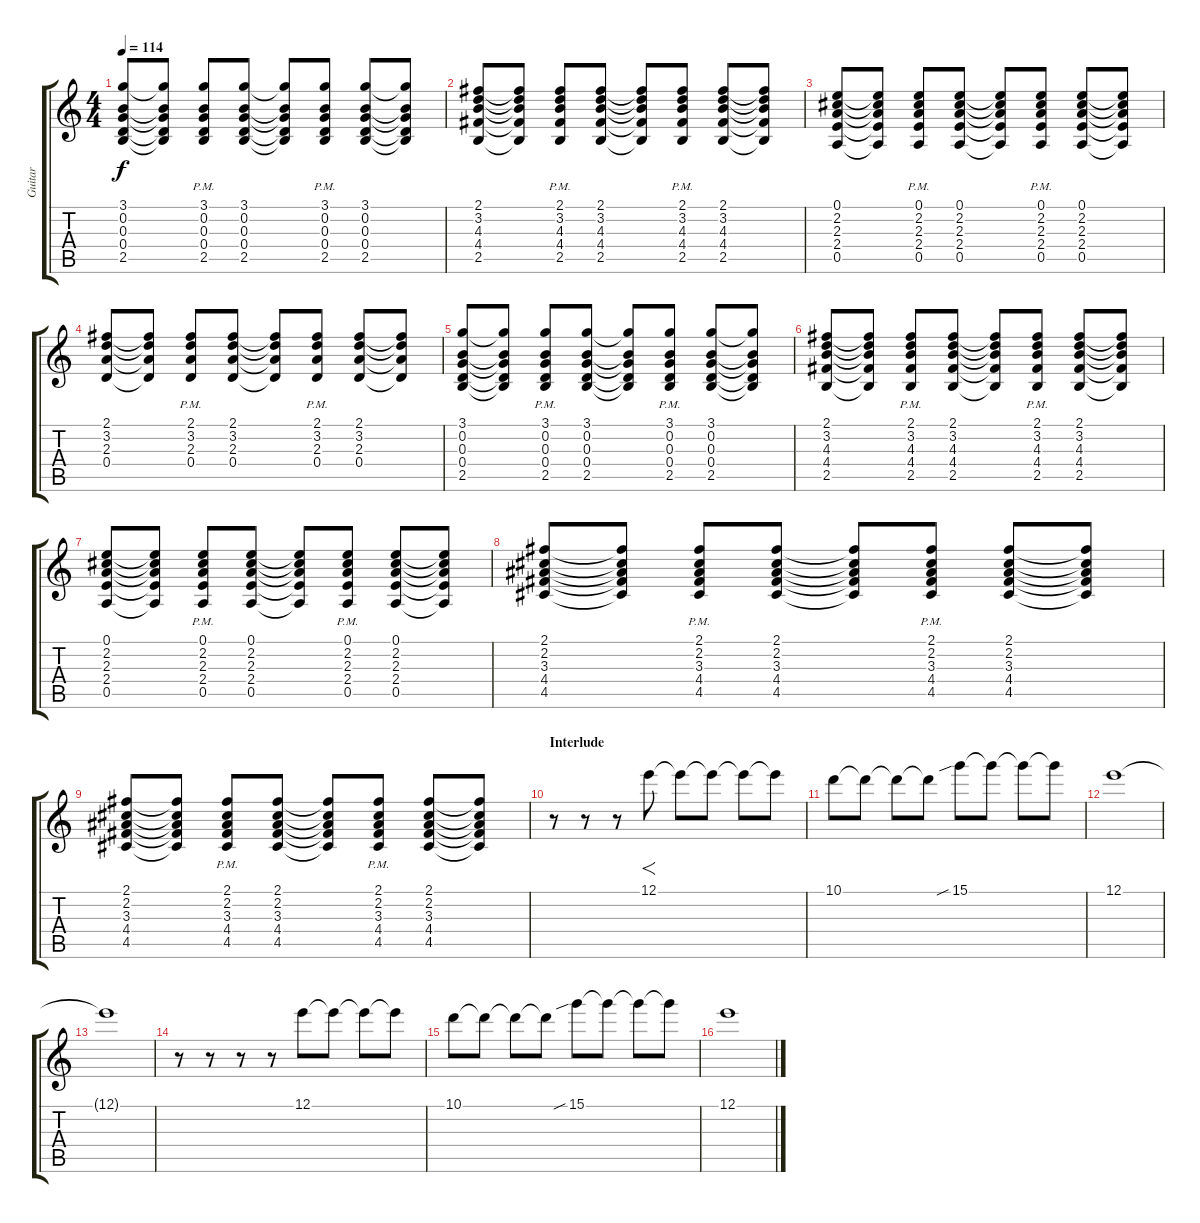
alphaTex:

\track ("Guitar" "Guitar") {instrument acousticguitarsteel}
\staff {score tabs}
\tuning (E4 B3 G3 D3 A2 E2) {hide}
\ts (4 4)
\tempo 114
\clef g2
\ks c
(3.1 0.2 0.3 0.4 2.5).8{dy f} (3.1{t} 0.2{t} 0.3{t} 0.4{t} 2.5{t}).8 (3.1{pm} 0.2{pm} 0.3{pm} 0.4{pm} 2.5{pm}).8 (3.1 0.2 0.3 0.4 2.5).8 (3.1{t} 0.2{t} 0.3{t} 0.4{t} 2.5{t}).8 (3.1 0.2 0.3{pm} 0.4{pm} 2.5{pm}).8 (3.1 0.2 0.3 0.4 2.5).8 (3.1{t} 0.2{t} 0.3{t} 0.4{t} 2.5{t}).8 |
(2.1 3.2 4.3 4.4 2.5).8 (2.1{t} 3.2{t} 4.3{t} 4.4{t} 2.5{t}).8 (2.1{pm} 3.2{pm} 4.3{pm} 4.4{pm} 2.5{pm}).8 (2.1 3.2 4.3 4.4 2.5).8 (2.1{t} 3.2{t} 4.3{t} 4.4{t} 2.5{t}).8 (2.1 3.2 4.3{pm} 4.4{pm} 2.5{pm}).8 (2.1 3.2 4.3 4.4 2.5).8 (2.1{t} 3.2{t} 4.3{t} 4.4{t} 2.5{t}).8 |
(0.1 2.2 2.3 2.4 0.5).8 (0.1{t} 2.2{t} 2.3{t} 2.4{t} 0.5{t}).8 (0.1{pm} 2.2{pm} 2.3{pm} 2.4{pm} 0.5{pm}).8 (0.1 2.2 2.3 2.4 0.5).8 (0.1{t} 2.2{t} 2.3{t} 2.4{t} 0.5{t}).8 (0.1 2.2 2.3{pm} 2.4{pm} 0.5{pm}).8 (0.1 2.2 2.3 2.4 0.5).8 (0.1{t} 2.2{t} 2.3{t} 2.4{t} 0.5{t}).8 |
(2.1 3.2 2.3 0.4).8 (2.1{t} 3.2{t} 2.3{t} 0.4{t}).8 (2.1{pm} 3.2{pm} 2.3{pm} 0.4{pm}).8 (2.1 3.2 2.3 0.4).8 (2.1{t} 3.2{t} 2.3{t} 0.4{t}).8 (2.1 3.2 2.3{pm} 0.4{pm}).8 (2.1 3.2 2.3 0.4).8 (2.1{t} 3.2{t} 2.3{t} 0.4{t}).8 |
(3.1 0.2 0.3 0.4 2.5).8 (3.1{t} 0.2{t} 0.3{t} 0.4{t} 2.5{t}).8 (3.1{pm} 0.2{pm} 0.3{pm} 0.4{pm} 2.5{pm}).8 (3.1 0.2 0.3 0.4 2.5).8 (3.1{t} 0.2{t} 0.3{t} 0.4{t} 2.5{t}).8 (3.1 0.2 0.3{pm} 0.4{pm} 2.5{pm}).8 (3.1 0.2 0.3 0.4 2.5).8 (3.1{t} 0.2{t} 0.3{t} 0.4{t} 2.5{t}).8 |
(2.1 3.2 4.3 4.4 2.5).8 (2.1{t} 3.2{t} 4.3{t} 4.4{t} 2.5{t}).8 (2.1{pm} 3.2{pm} 4.3{pm} 4.4{pm} 2.5{pm}).8 (2.1 3.2 4.3 4.4 2.5).8 (2.1{t} 3.2{t} 4.3{t} 4.4{t} 2.5{t}).8 (2.1 3.2 4.3{pm} 4.4{pm} 2.5{pm}).8 (2.1 3.2 4.3 4.4 2.5).8 (2.1{t} 3.2{t} 4.3{t} 4.4{t} 2.5{t}).8 |
(0.1 2.2 2.3 2.4 0.5).8 (0.1{t} 2.2{t} 2.3{t} 2.4{t} 0.5{t}).8 (0.1{pm} 2.2{pm} 2.3{pm} 2.4{pm} 0.5{pm}).8 (0.1 2.2 2.3 2.4 0.5).8 (0.1{t} 2.2{t} 2.3{t} 2.4{t} 0.5{t}).8 (0.1 2.2 2.3{pm} 2.4{pm} 0.5{pm}).8 (0.1 2.2 2.3 2.4 0.5).8 (0.1{t} 2.2{t} 2.3{t} 2.4{t} 0.5{t}).8 |
(2.1 2.2 3.3 4.4 4.5).8 (2.1{t} 2.2{t} 3.3{t} 4.4{t} 4.5{t}).8 (2.1{pm} 2.2{pm} 3.3{pm} 4.4{pm} 4.5{pm}).8 (2.1 2.2 3.3 4.4 4.5).8 (2.1{t} 2.2{t} 3.3{t} 4.4{t} 4.5{t}).8 (2.1 2.2 3.3{pm} 4.4{pm} 4.5{pm}).8 (2.1 2.2 3.3 4.4 4.5).8 (2.1{t} 2.2{t} 3.3{t} 4.4{t} 4.5{t}).8 |
(2.1 2.2 3.3 4.4 4.5).8 (2.1{t} 2.2{t} 3.3{t} 4.4{t} 4.5{t}).8 (2.1{pm} 2.2{pm} 3.3{pm} 4.4{pm} 4.5{pm}).8 (2.1 2.2 3.3 4.4 4.5).8 (2.1{t} 2.2{t} 3.3{t} 4.4{t} 4.5{t}).8 (2.1 2.2 3.3{pm} 4.4{pm} 4.5{pm}).8 (2.1 2.2 3.3 4.4 4.5).8 (2.1{t} 2.2{t} 3.3{t} 4.4{t} 4.5{t}).8 |
\section ("" "Interlude")
r.8{volume 11 instrument electricguitarjazz} r.8 r.8 12.1.8{f} 12.1{t}.8 12.1{t}.8 12.1{t}.8 12.1{t}.8 |
10.1.8 10.1{t}.8 10.1{t}.8 10.1{t}.8 15.1{sib}.8 15.1{t}.8 15.1{t}.8 15.1{t}.8 |
12.1.1 |
12.1{t}.1 |
r.8 r.8 r.8 r.8 12.1.8 12.1{t}.8 12.1{t}.8 12.1{t}.8 |
10.1.8 10.1{t}.8 10.1{t}.8 10.1{t}.8 15.1{sib}.8 15.1{t}.8 15.1{t}.8 15.1{t}.8 |
12.1.1
